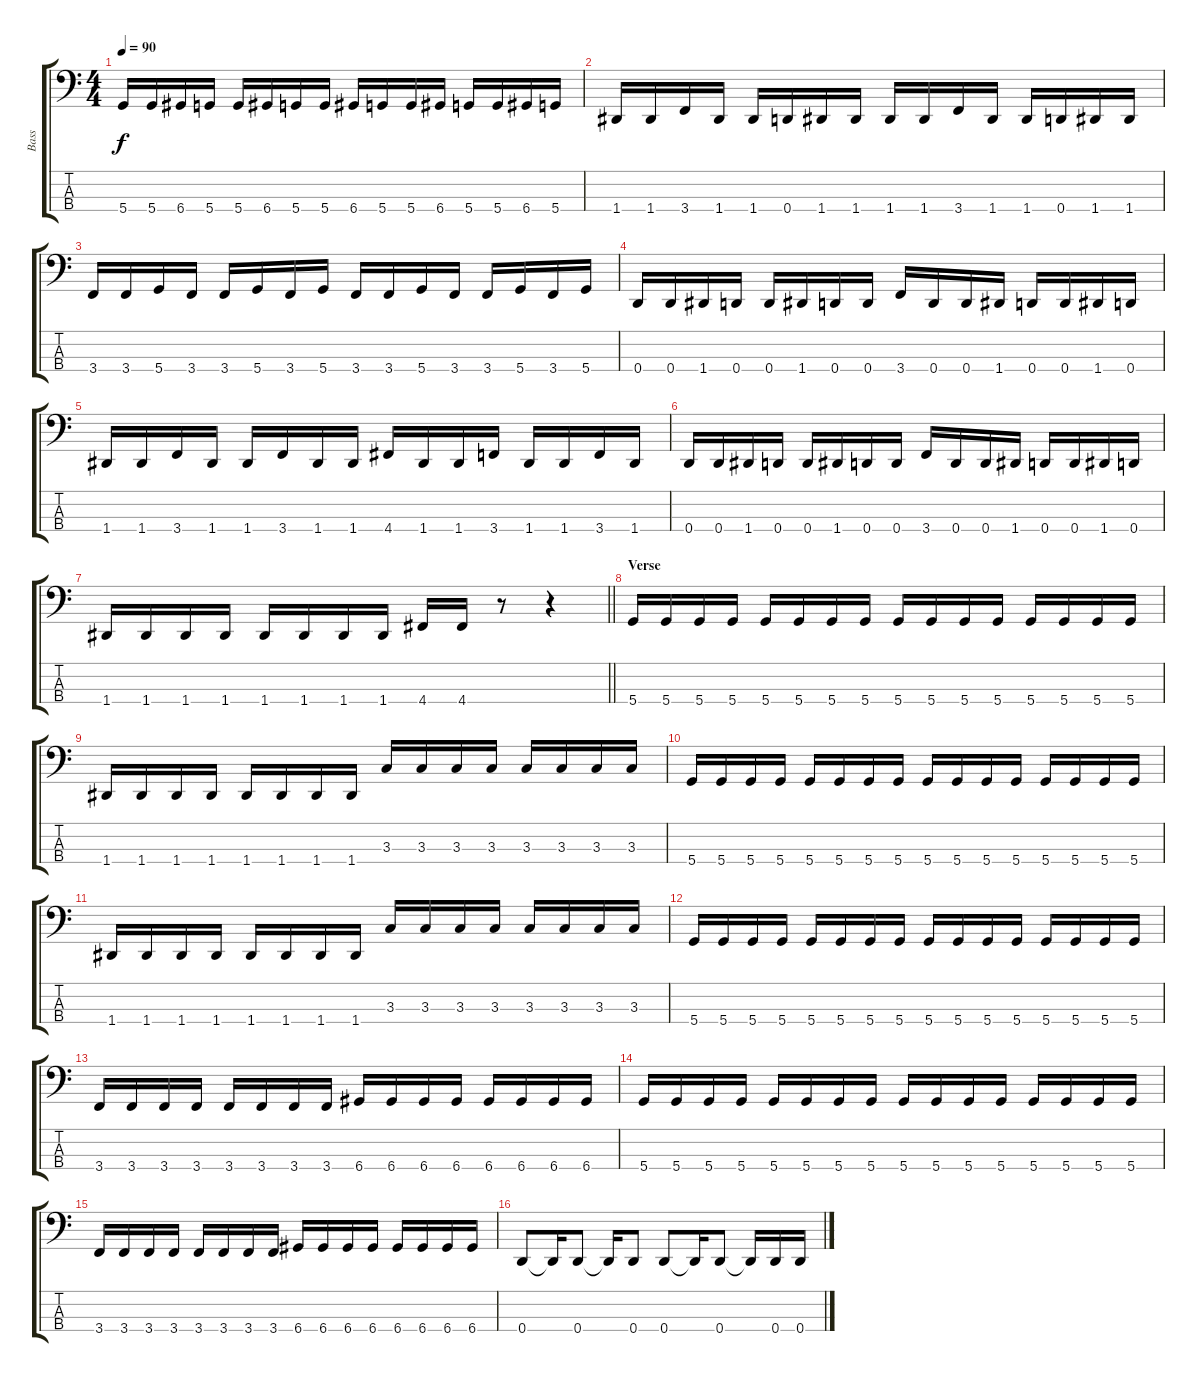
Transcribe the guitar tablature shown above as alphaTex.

\track ("Bass" "Bass") {instrument electricbasspick}
\staff {score tabs}
\tuning (G2 D2 A1 D1) {hide}
\ts (4 4)
\tempo 90
\clef f4
\ks c
5.4.16{dy f} 5.4.16 6.4.16 5.4.16 5.4.16 6.4.16 5.4.16 5.4.16 6.4.16 5.4.16 5.4.16 6.4.16 5.4.16 5.4.16 6.4.16 5.4.16 |
1.4.16 1.4.16 3.4.16 1.4.16 1.4.16 0.4.16 1.4.16 1.4.16 1.4.16 1.4.16 3.4.16 1.4.16 1.4.16 0.4.16 1.4.16 1.4.16 |
3.4.16 3.4.16 5.4.16 3.4.16 3.4.16 5.4.16 3.4.16 5.4.16 3.4.16 3.4.16 5.4.16 3.4.16 3.4.16 5.4.16 3.4.16 5.4.16 |
0.4.16 0.4.16 1.4.16 0.4.16 0.4.16 1.4.16 0.4.16 0.4.16 3.4.16 0.4.16 0.4.16 1.4.16 0.4.16 0.4.16 1.4.16 0.4.16 |
1.4.16 1.4.16 3.4.16 1.4.16 1.4.16 3.4.16 1.4.16 1.4.16 4.4.16 1.4.16 1.4.16 3.4.16 1.4.16 1.4.16 3.4.16 1.4.16 |
0.4.16 0.4.16 1.4.16 0.4.16 0.4.16 1.4.16 0.4.16 0.4.16 3.4.16 0.4.16 0.4.16 1.4.16 0.4.16 0.4.16 1.4.16 0.4.16 |
\barLineRight lightlight
1.4.16 1.4.16 1.4.16 1.4.16 1.4.16 1.4.16 1.4.16 1.4.16 4.4.16 4.4.16 r.8 r.4 |
\section ("" "Verse")
5.4.16 5.4.16 5.4.16 5.4.16 5.4.16 5.4.16 5.4.16 5.4.16 5.4.16 5.4.16 5.4.16 5.4.16 5.4.16 5.4.16 5.4.16 5.4.16 |
1.4.16 1.4.16 1.4.16 1.4.16 1.4.16 1.4.16 1.4.16 1.4.16 3.3.16 3.3.16 3.3.16 3.3.16 3.3.16 3.3.16 3.3.16 3.3.16 |
5.4.16 5.4.16 5.4.16 5.4.16 5.4.16 5.4.16 5.4.16 5.4.16 5.4.16 5.4.16 5.4.16 5.4.16 5.4.16 5.4.16 5.4.16 5.4.16 |
1.4.16 1.4.16 1.4.16 1.4.16 1.4.16 1.4.16 1.4.16 1.4.16 3.3.16 3.3.16 3.3.16 3.3.16 3.3.16 3.3.16 3.3.16 3.3.16 |
5.4.16 5.4.16 5.4.16 5.4.16 5.4.16 5.4.16 5.4.16 5.4.16 5.4.16 5.4.16 5.4.16 5.4.16 5.4.16 5.4.16 5.4.16 5.4.16 |
3.4.16 3.4.16 3.4.16 3.4.16 3.4.16 3.4.16 3.4.16 3.4.16 6.4.16 6.4.16 6.4.16 6.4.16 6.4.16 6.4.16 6.4.16 6.4.16 |
5.4.16 5.4.16 5.4.16 5.4.16 5.4.16 5.4.16 5.4.16 5.4.16 5.4.16 5.4.16 5.4.16 5.4.16 5.4.16 5.4.16 5.4.16 5.4.16 |
3.4.16 3.4.16 3.4.16 3.4.16 3.4.16 3.4.16 3.4.16 3.4.16 6.4.16 6.4.16 6.4.16 6.4.16 6.4.16 6.4.16 6.4.16 6.4.16 |
0.4.8 0.4{t}.16 0.4.8 0.4{t}.16 0.4.8 0.4.8 0.4{t}.16 0.4.8 0.4{t}.16 0.4.16 0.4.16
